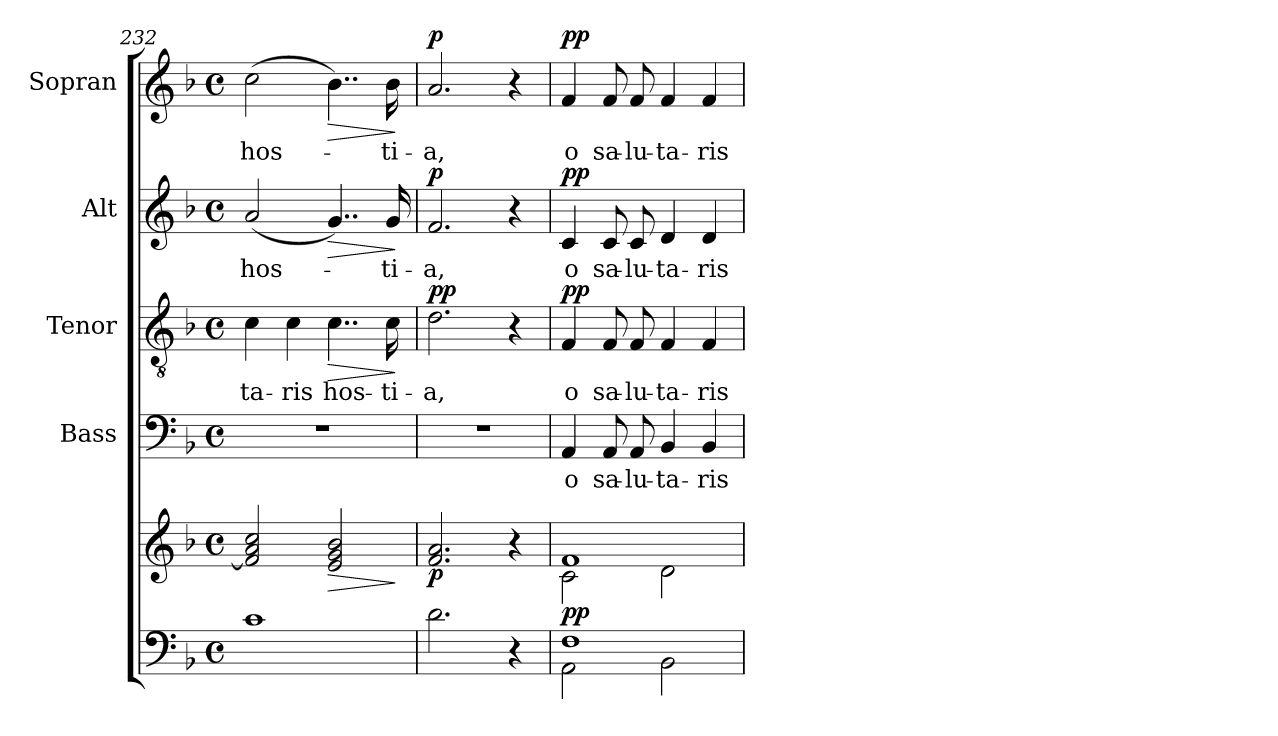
**kern	**kern	**dynam	**kern	**text	**kern	**text	**dynam	**kern	**text	**dynam	**kern	**text	**dynam
*part5	*part5	*part5	*part4	*part4	*part3	*part3	*part3	*part2	*part2	*part2	*part1	*part1	*part1
*staff6	*staff5	*staff5/6	*staff4	*staff4	*staff3	*staff3	*staff3	*staff2	*staff2	*staff2	*staff1	*staff1	*staff1
*	*	*	*I"Bass	*	*I"Tenor	*	*	*I"Alt	*	*	*I"Sopran	*	*
*	*	*	*I'B.	*	*I'T.	*	*	*I'A.	*	*	*I'S.	*	*
*clefF4	*clefG2	*	*clefF4	*	*clefGv2	*	*	*clefG2	*	*	*clefG2	*	*
*k[b-]	*k[b-]	*	*k[b-]	*	*k[b-]	*	*	*k[b-]	*	*	*k[b-]	*	*
*F:	*F:	*	*F:	*	*F:	*	*	*F:	*	*	*F:	*	*
*M4/4	*M4/4	*	*M4/4	*	*M4/4	*	*	*M4/4	*	*	*M4/4	*	*
*met(c)	*met(c)	*	*met(c)	*	*met(c)	*	*	*met(c)	*	*	*met(c)	*	*
=232	=232	=232	=232	=232	=232	=232	=232	=232	=232	=232	=232	=232	=232
!	!	!	!	!	!	!LO:LY:b	!	!	!LO:LY:b	!	!	!LO:LY:b	!
1c	2f/] 2a/ 2cc/	.	1r	.	4c\	-ta-	.	(<2a/	hos-	.	(>2cc\	hos-	.
!	!	!	!	!	!	!LO:LY:b	!	!	!	!	!	!	!
.	.	.	.	.	4c\	-ris	.	.	.	.	.	.	.
!	!	!LO:HP:b	!	!	!	!LO:LY:b	!LO:HP:b	!	!	!LO:HP:b	!	!	!LO:HP:b
.	2e/ 2g/ 2b-/	>	.	.	4..c\	hos-	>	4..g/)	.	>	4..b-\)	.	>
!	!	!	!	!	!	!LO:LY:b	!	!	!LO:LY:b	!	!	!LO:LY:b	!
.	.	.	.	.	16c\	-ti-	.	16g/	-ti-	.	16b-\	-ti-	.
.	.	]	.	.	.	.	]	.	.	]	.	.	]
=233	=233	=233	=233	=233	=233	=233	=233	=233	=233	=233	=233	=233	=233
!	!	!LO:DY:b	!	!	!	!LO:LY:b	!LO:DY:a	!	!LO:LY:b	!LO:DY:a	!	!LO:LY:b	!LO:DY:a
2.d\	2.f/ 2.a/	p	1r	.	2.d\	-a,	pp	2.f/	-a,	p	2.a/	-a,	p
4r	4r	.	.	.	4r	.	.	4r	.	.	4r	.	.
=234	=234	=234	=234	=234	=234	=234	=234	=234	=234	=234	=234	=234	=234
*^	*^	*	*	*	*	*	*	*	*	*	*	*	*
!	!	!	!	!LO:DY:b	!	!LO:LY:b	!	!LO:LY:b	!LO:DY:a	!	!LO:LY:b	!LO:DY:a	!	!LO:LY:b	!LO:DY:a
1F	2AA\	1f	2c\	pp	4AA/	o	4F/	o	pp	4c/	o	pp	4f/	o	pp
!	!	!	!	!	!	!LO:LY:b	!	!LO:LY:b	!	!	!LO:LY:b	!	!	!LO:LY:b	!
.	.	.	.	.	8AA/	sa-	8F/	sa-	.	8c/	sa-	.	8f/	sa-	.
!	!	!	!	!	!	!LO:LY:b	!	!LO:LY:b	!	!	!LO:LY:b	!	!	!LO:LY:b	!
.	.	.	.	.	8AA/	-lu-	8F/	-lu-	.	8c/	-lu-	.	8f/	-lu-	.
!	!	!	!	!	!	!LO:LY:b	!	!LO:LY:b	!	!	!LO:LY:b	!	!	!LO:LY:b	!
.	2BB-\	.	2d\	.	4BB-/	-ta-	4F/	-ta-	.	4d/	-ta-	.	4f/	-ta-	.
!	!	!	!	!	!	!LO:LY:b	!	!LO:LY:b	!	!	!LO:LY:b	!	!	!LO:LY:b	!
.	.	.	.	.	4BB-/	-ris	4F/	-ris	.	4d/	-ris	.	4f/	-ris	.
*v	*v	*	*	*	*	*	*	*	*	*	*	*	*	*	*
*	*v	*v	*	*	*	*	*	*	*	*	*	*	*	*
=	=	=	=	=	=	=	=	=	=	=	=	=	=
*-	*-	*-	*-	*-	*-	*-	*-	*-	*-	*-	*-	*-	*-
